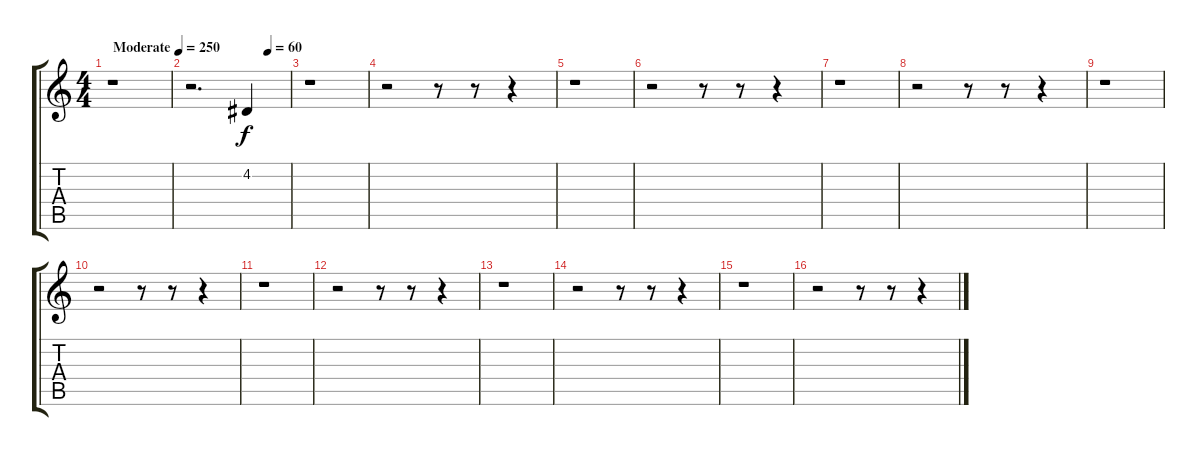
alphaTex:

\track "" {instrument reversecymbal}
\staff {score tabs}
\tuning (E4 B3 G3 D3 A2 E2) {hide}
\ts (4 4)
\tempo (250 "Moderate")
\clef g2
\ks c
r.1{dy f instrument reversecymbal} |
\tempo (60 0.78125)
r.2{d} 4.2.4 |
r.1 |
r.2 r.8 r.8 r.4 |
r.1 |
r.2 r.8 r.8 r.4 |
r.1 |
r.2 r.8 r.8 r.4 |
r.1 |
r.2 r.8 r.8 r.4 |
r.1 |
r.2 r.8 r.8 r.4 |
r.1 |
r.2 r.8 r.8 r.4 |
r.1 |
r.2 r.8 r.8 r.4
